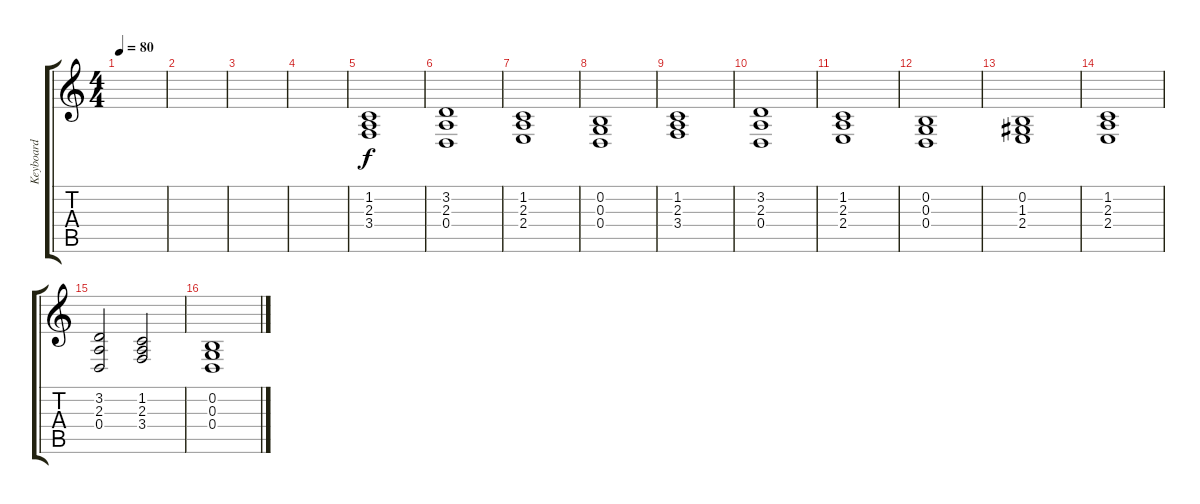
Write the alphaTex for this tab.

\track ("Keyboard" "Keyboard") {instrument stringensemble1}
\staff {score tabs}
\tuning (E4 B3 G3 D3 A2 E2) {hide}
\ts (4 4)
\tempo 80
\clef g2
\ks c
|
|
|
|
(1.2 2.3 3.4).1 |
(3.2 2.3 0.4).1 |
(1.2 2.3 2.4).1 |
(0.2 0.3 0.4).1 |
(1.2 2.3 3.4).1 |
(3.2 2.3 0.4).1 |
(1.2 2.3 2.4).1 |
(0.2 0.3 0.4).1 |
(0.2 1.3 2.4).1 |
(1.2 2.3 2.4).1 |
(3.2 2.3 0.4).2 (1.2 2.3 3.4).2 |
(0.2 0.3 0.4).1
